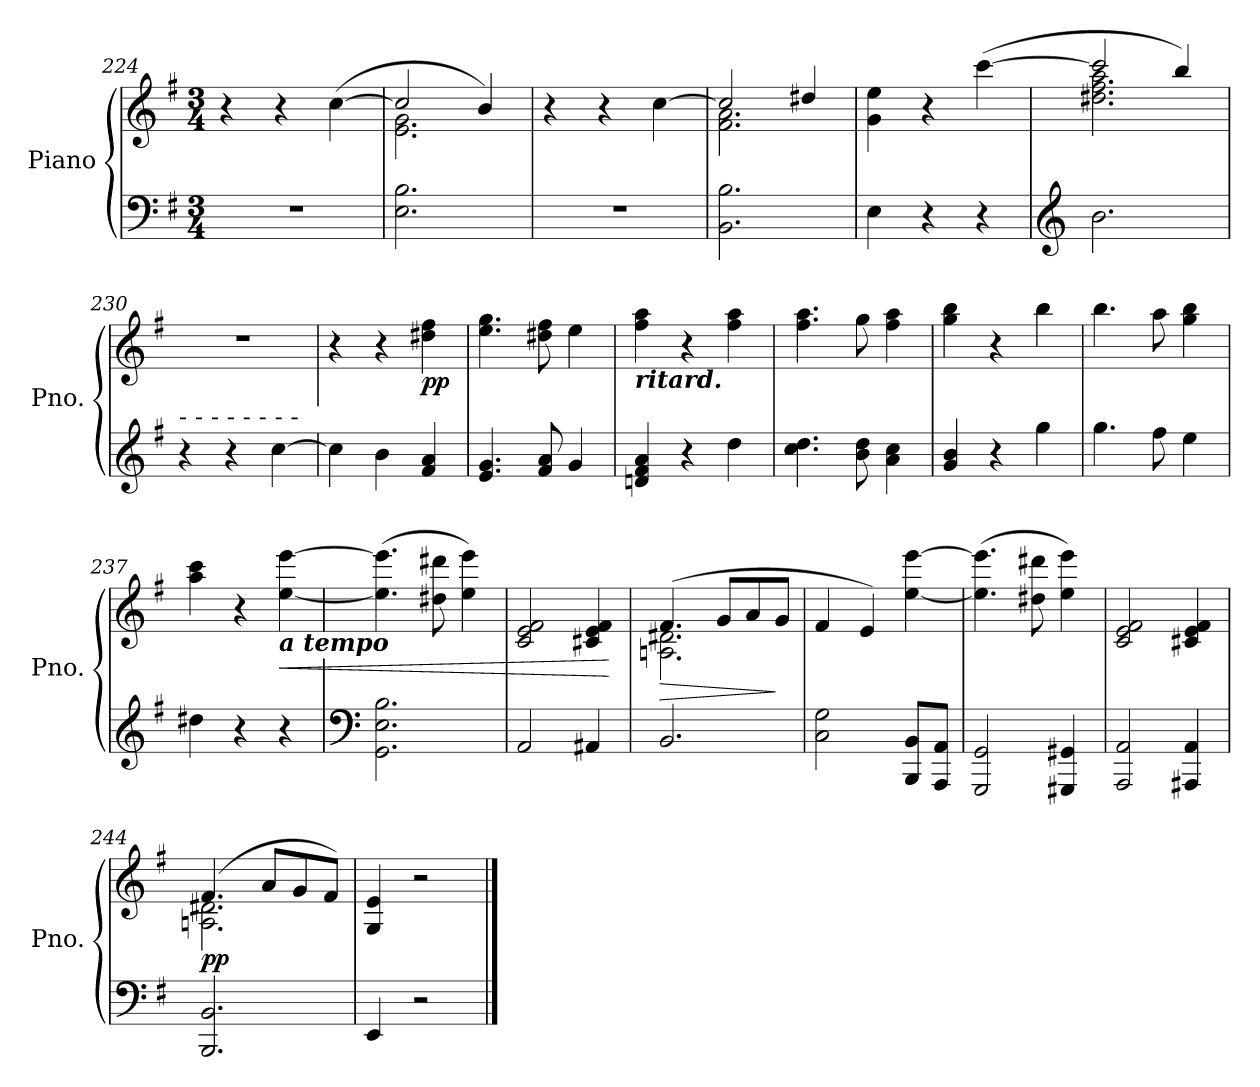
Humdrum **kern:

**kern	**kern	**dynam
*part1	*part1	*part1
*staff2	*staff1	*staff1/2
*I"Piano	*	*
*I'Pno.	*	*
*clefF4	*clefG2	*
*k[f#]	*k[f#]	*
*M3/4	*M3/4	*
=224	=224	=224
2.r	4r	.
.	4r	.
.	(>[4cc\	.
=225	=225	=225
*	*^	*
2.E\ 2.B\	2cc/]	2.e\ 2.g\	.
.	4b/)	.	.
*	*v	*v	*
=226	=226	=226
2.r	4r	.
.	4r	.
.	[4cc\	.
=227	=227	=227
*	*^	*
2.BB\ 2.B\	2cc/]	2.f#\ 2.a\	.
.	4dd#X/	.	.
*	*v	*v	*
=228	=228	=228
4E\	4g\ 4ee\	.
4r	4r	.
4r	(>[4ccc\	.
=229	=229	=229
*clefG2	*	*
*	*^	*
2.b\	2ccc/]	2.dd#X\ 2.ff#\ 2.aa\	.
.	4bb/)	.	.
*	*v	*v	*
=230	=230	=230
!LO:TX:a:t=-  -  -  -  -  -  -  -	!	!
4r	2.r	.
4r	.	.
[4cc\	.	.
=231	=231	=231
4cc\]	4r	.
4b\	4r	.
!	!	!LO:DY:b
4f#/ 4a/	4dd#X\ 4ff#\	pp
=232	=232	=232
4.e/ 4.g/	4.ee\ 4.gg\	.
8f#/ 8a/	8dd#X\ 8ff#\	.
4g/	4ee\	.
=233	=233	=233
!	!LO:TX:b:Bi:t=ritard.	!
4dn/ 4f#/ 4a/	4ff#\ 4aa\	.
4r	4r	.
4dd\	4ff#\ 4aa\	.
=234	=234	=234
4.cc\ 4.dd\	4.ff#\ 4.aa\	.
8b\ 8dd\	8gg\	.
4a\ 4cc\	4ff#\ 4aa\	.
=235	=235	=235
4g/ 4b/	4gg\ 4bb\	.
4r	4r	.
4gg\	4bb\	.
=236	=236	=236
4.gg\	4.bb\	.
8ff#\	8aa\	.
4ee\	4gg\ 4bb\	.
=237	=237	=237
4dd#X\	4aa\ 4ccc\	.
4r	4r	.
!	!LO:TX:b:Bi:t=a tempo	!
!	!	!LO:HP:b
4r	[4ee\ [4eee\	<
=238	=238	=238
*clefF4	*	*
2.GG\ 2.E\ 2.B\	(>4.ee\] 4.eee\]	.
.	8dd#X\ 8ddd#X\	.
.	4ee\ 4eee\)	.
=239	=239	=239
2AA/	2c/ 2e/ 2f#/	.
4AA#X/	4c#X/ 4e/ 4f#/	.
.	.	[
=240	=240	=240
!	!	!LO:HP:b
*	*^	*
2.BB/	(>4.f#/	2.An\ 2.d#X\	>
.	8g/L	.	.
.	8a/	.	.
.	8g/J	.	]
*	*v	*v	*
=241	=241	=241
2C\ 2G\	4f#/	.
.	4e/)	.
8BBB/ 8BB/L	[4ee\ [4eee\	.
8AAA/ 8AA/J	.	.
=242	=242	=242
2GGG/ 2GG/	(>4.ee\] 4.eee\]	.
.	8dd#X\ 8ddd#X\	.
4GGG#X/ 4GG#X/	4ee\ 4eee\)	.
=243	=243	=243
!	!	!LO:DY:b
2AAA/ 2AA/	2c/ 2e/ 2f#/	other-dynamics
4AAA#X/ 4AA/	4c#X/ 4e/ 4f#/	.
=244	=244	=244
*	*^	*
!	!	!	!LO:DY:b
2.BBB/ 2.BB/	(>4.f#/	2.An\ 2.d#X\	pp
.	8a/L	.	.
.	8g/	.	.
.	8f#/J)	.	.
*	*v	*v	*
=245	=245	=245
4EE/	4G/ 4e/	.
2r	2r	.
==	==	==
*-	*-	*-
